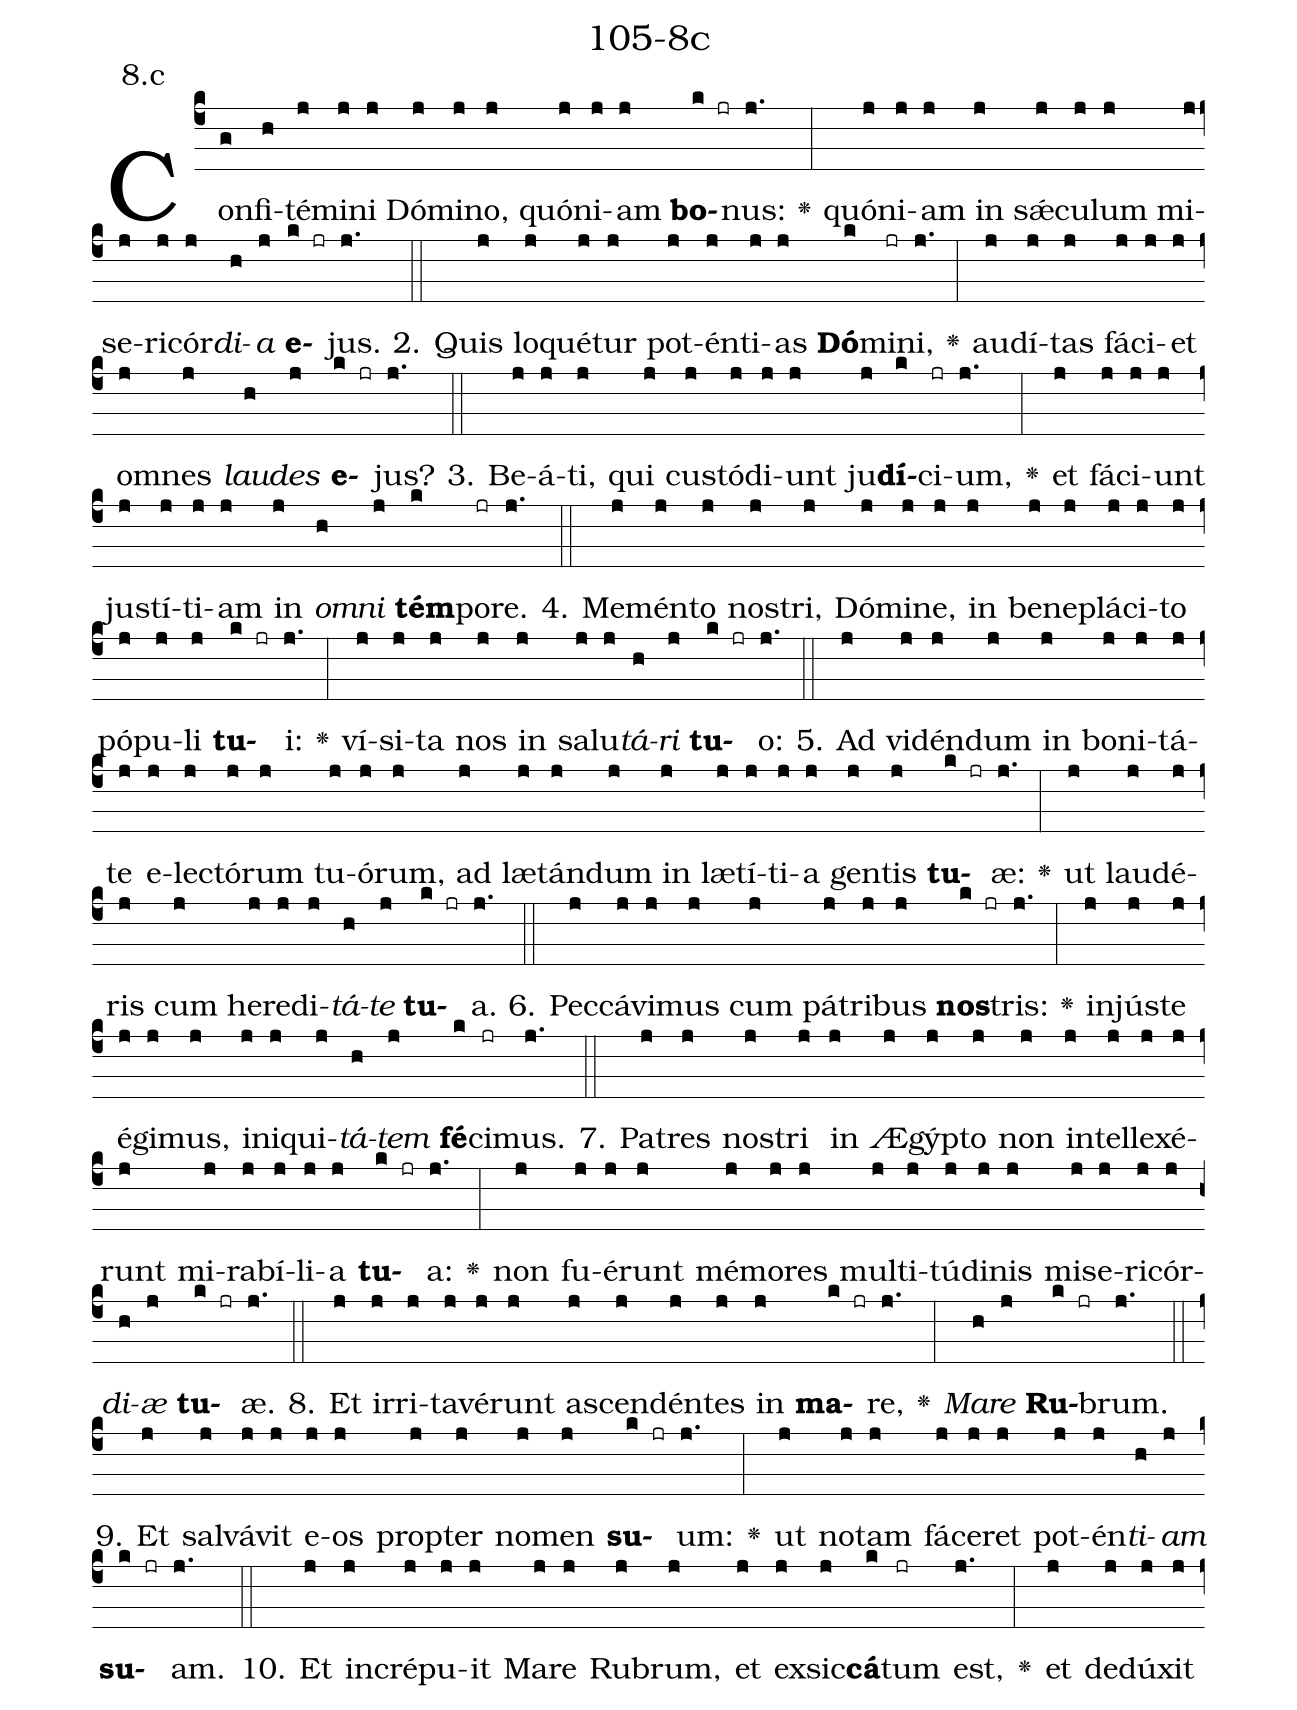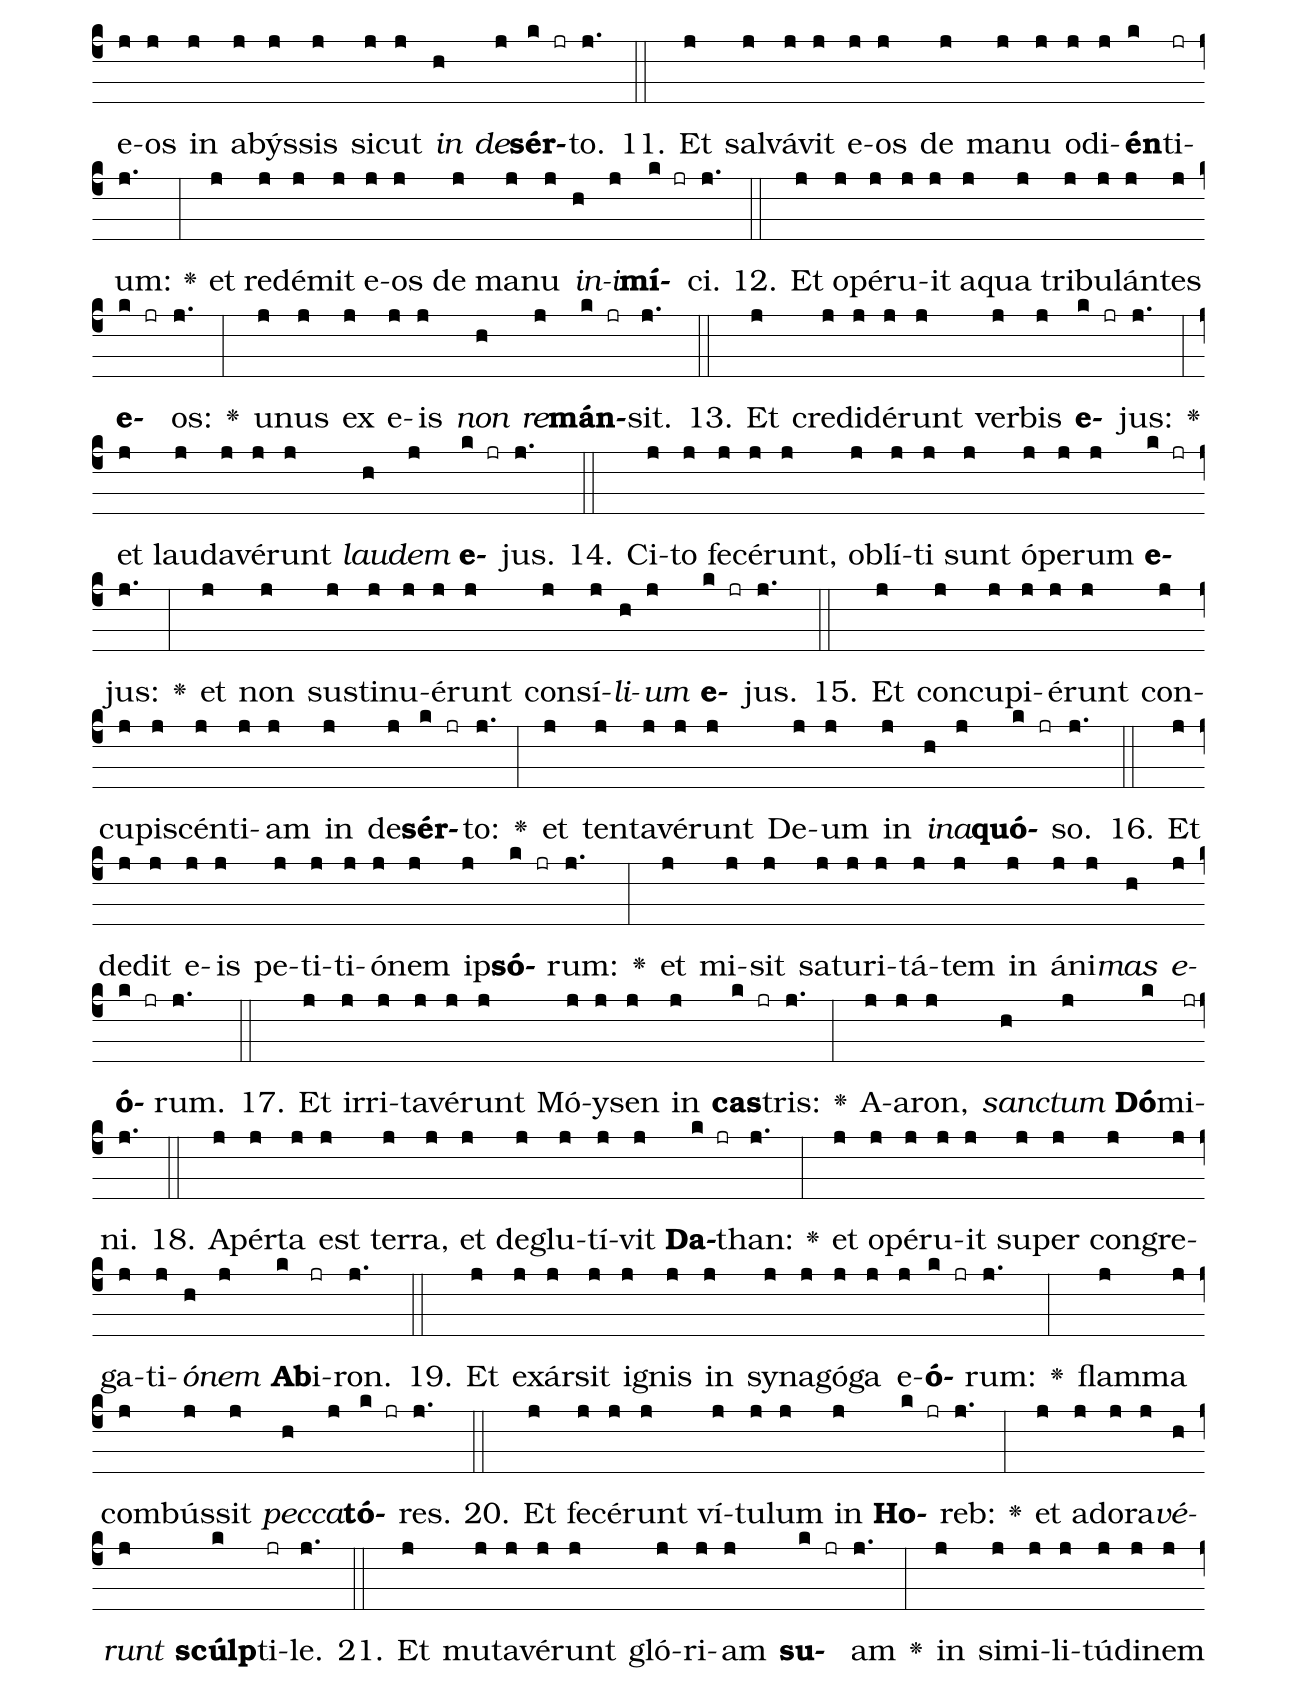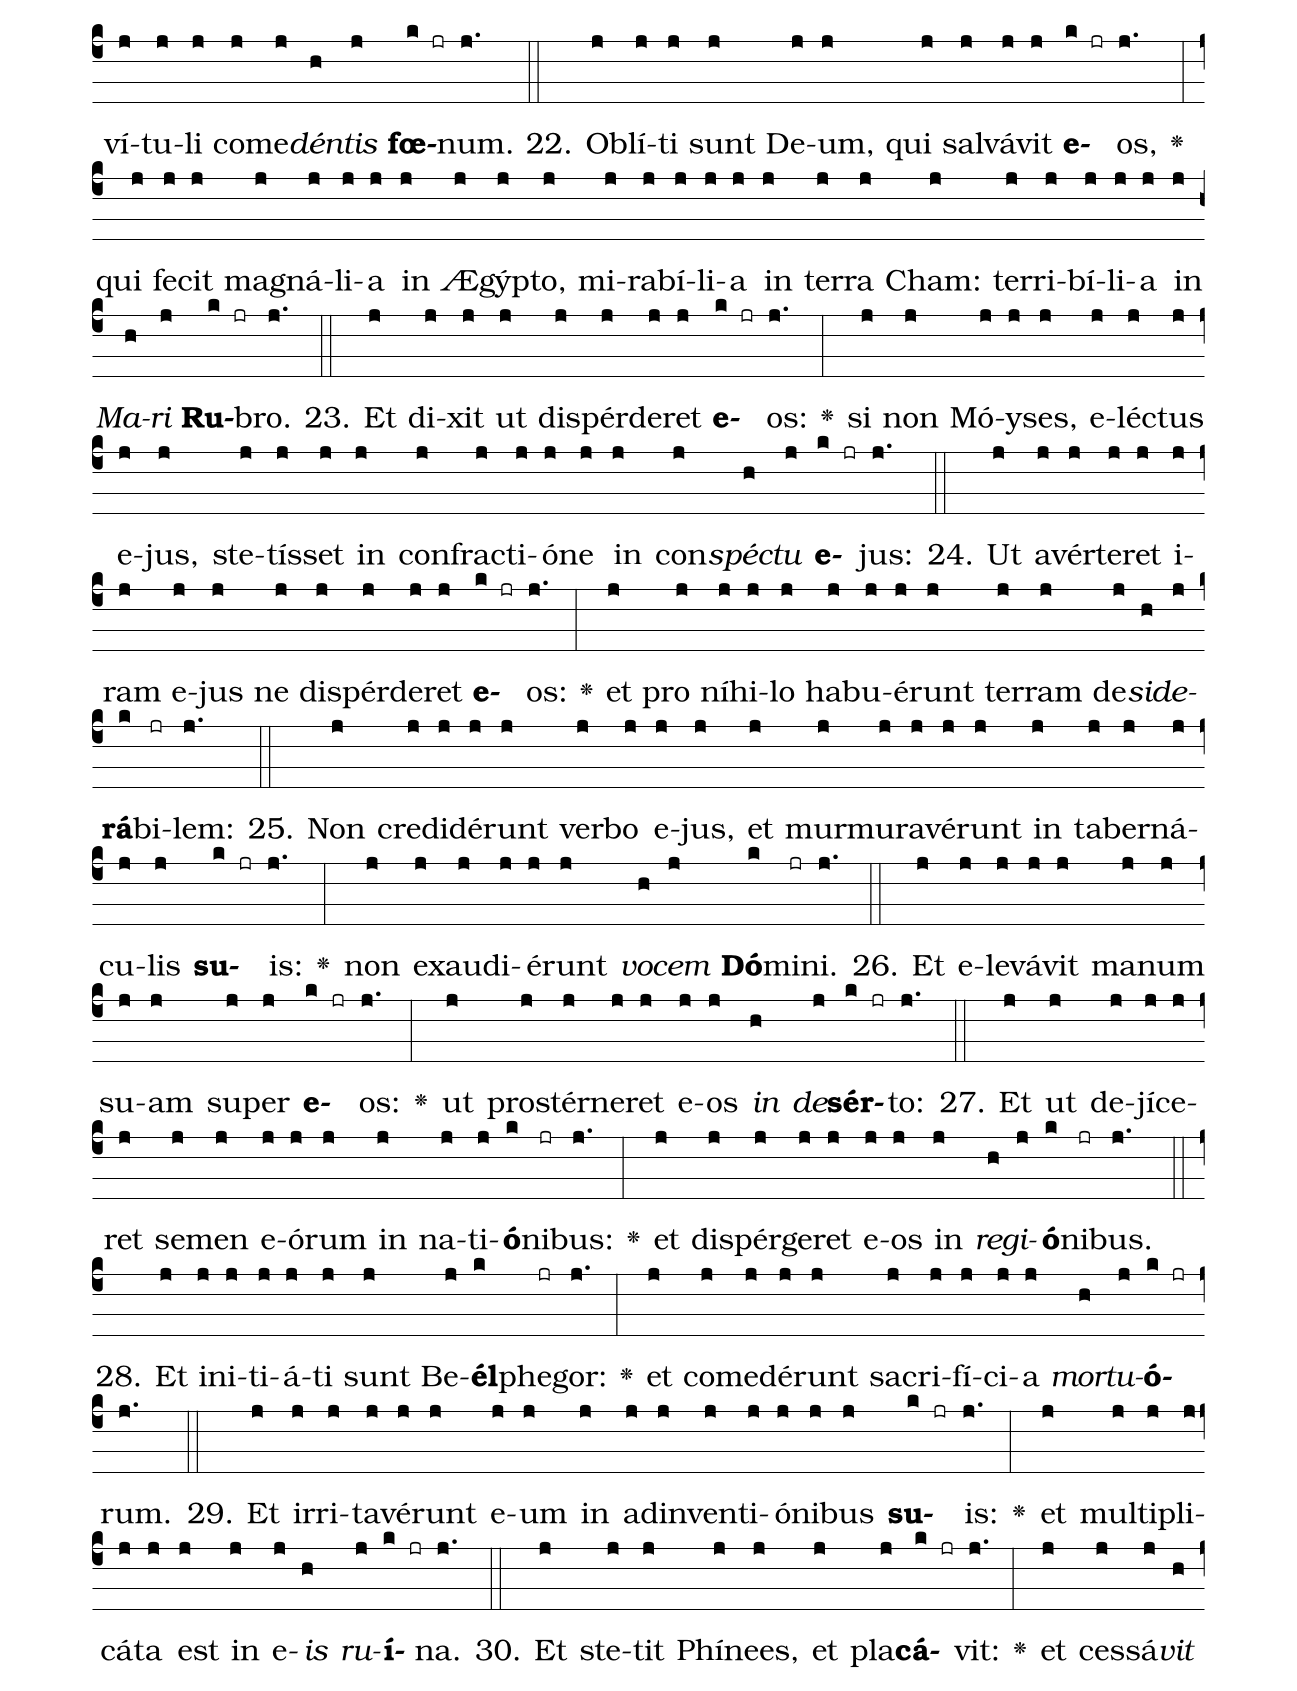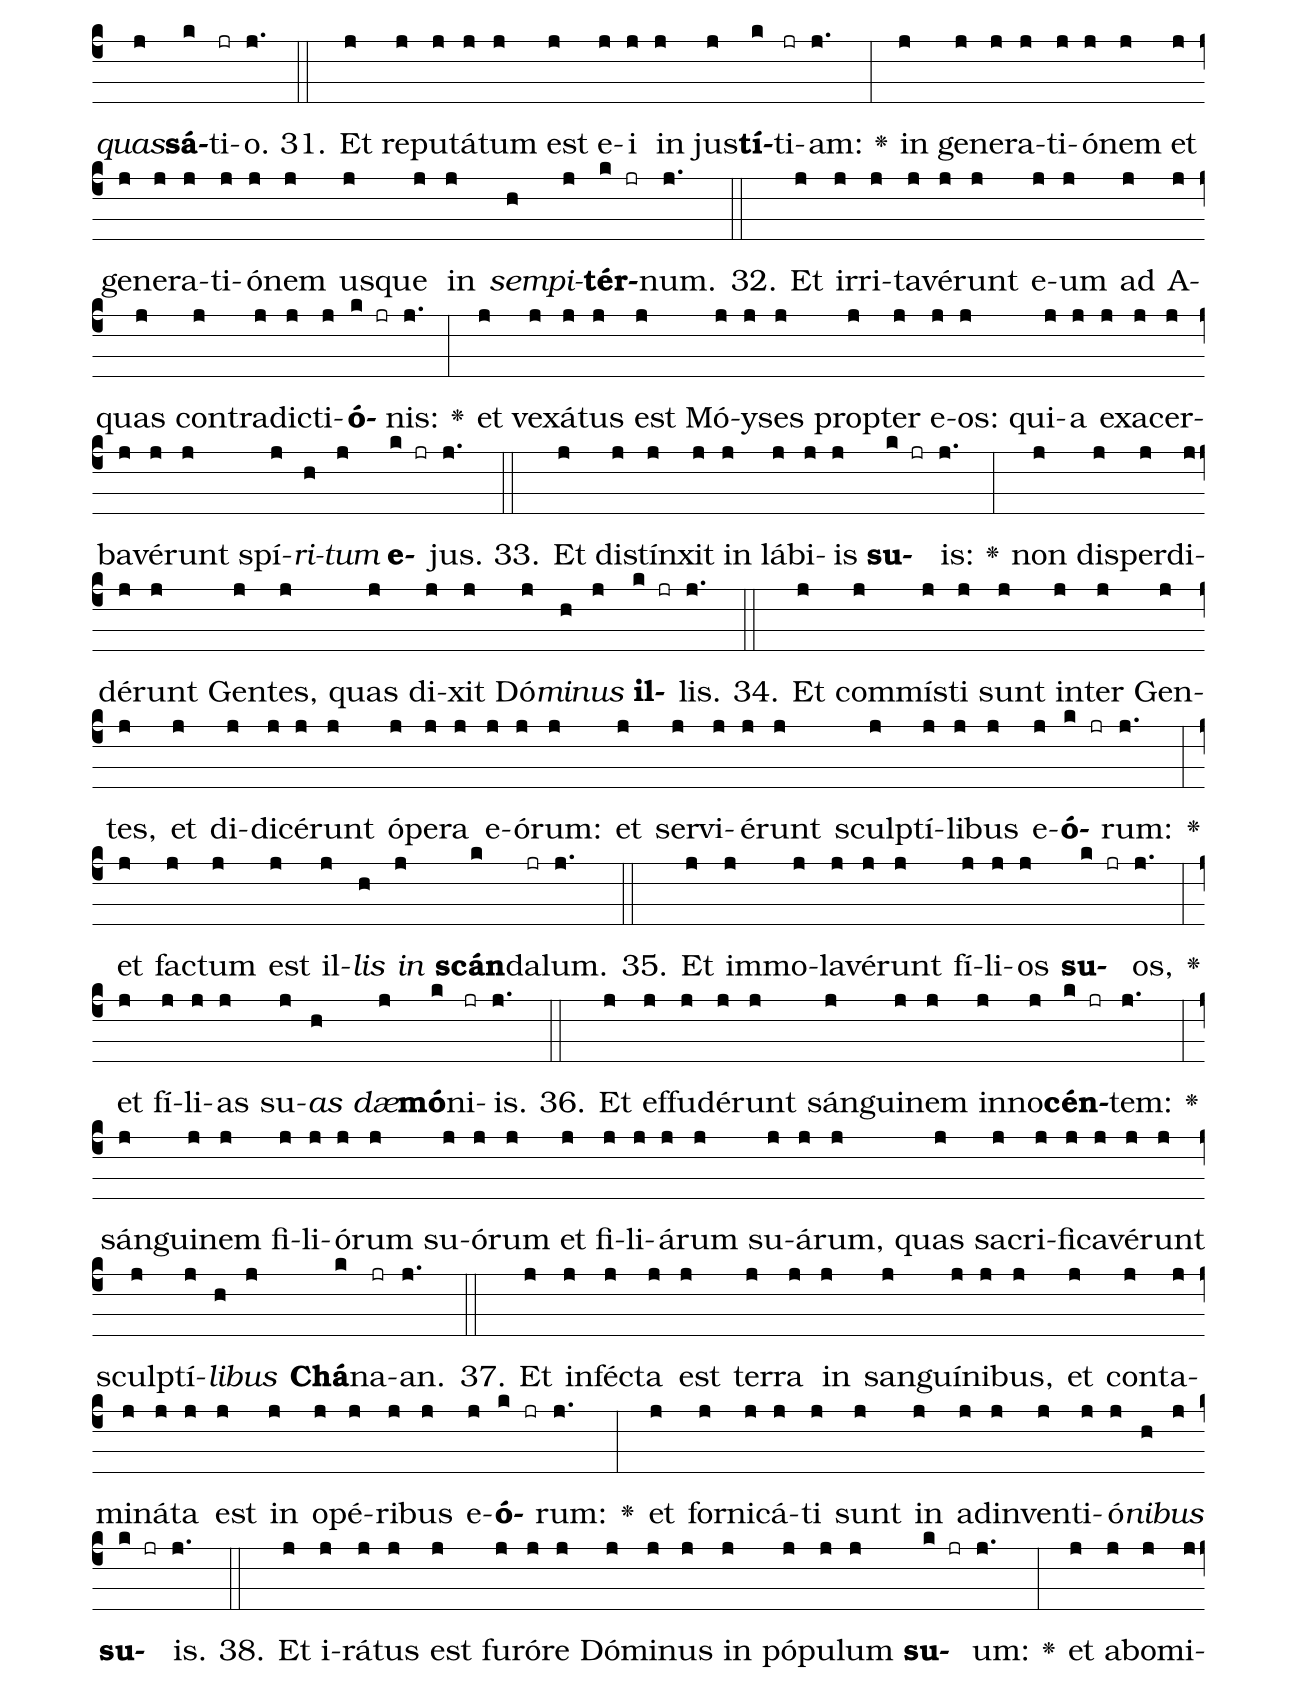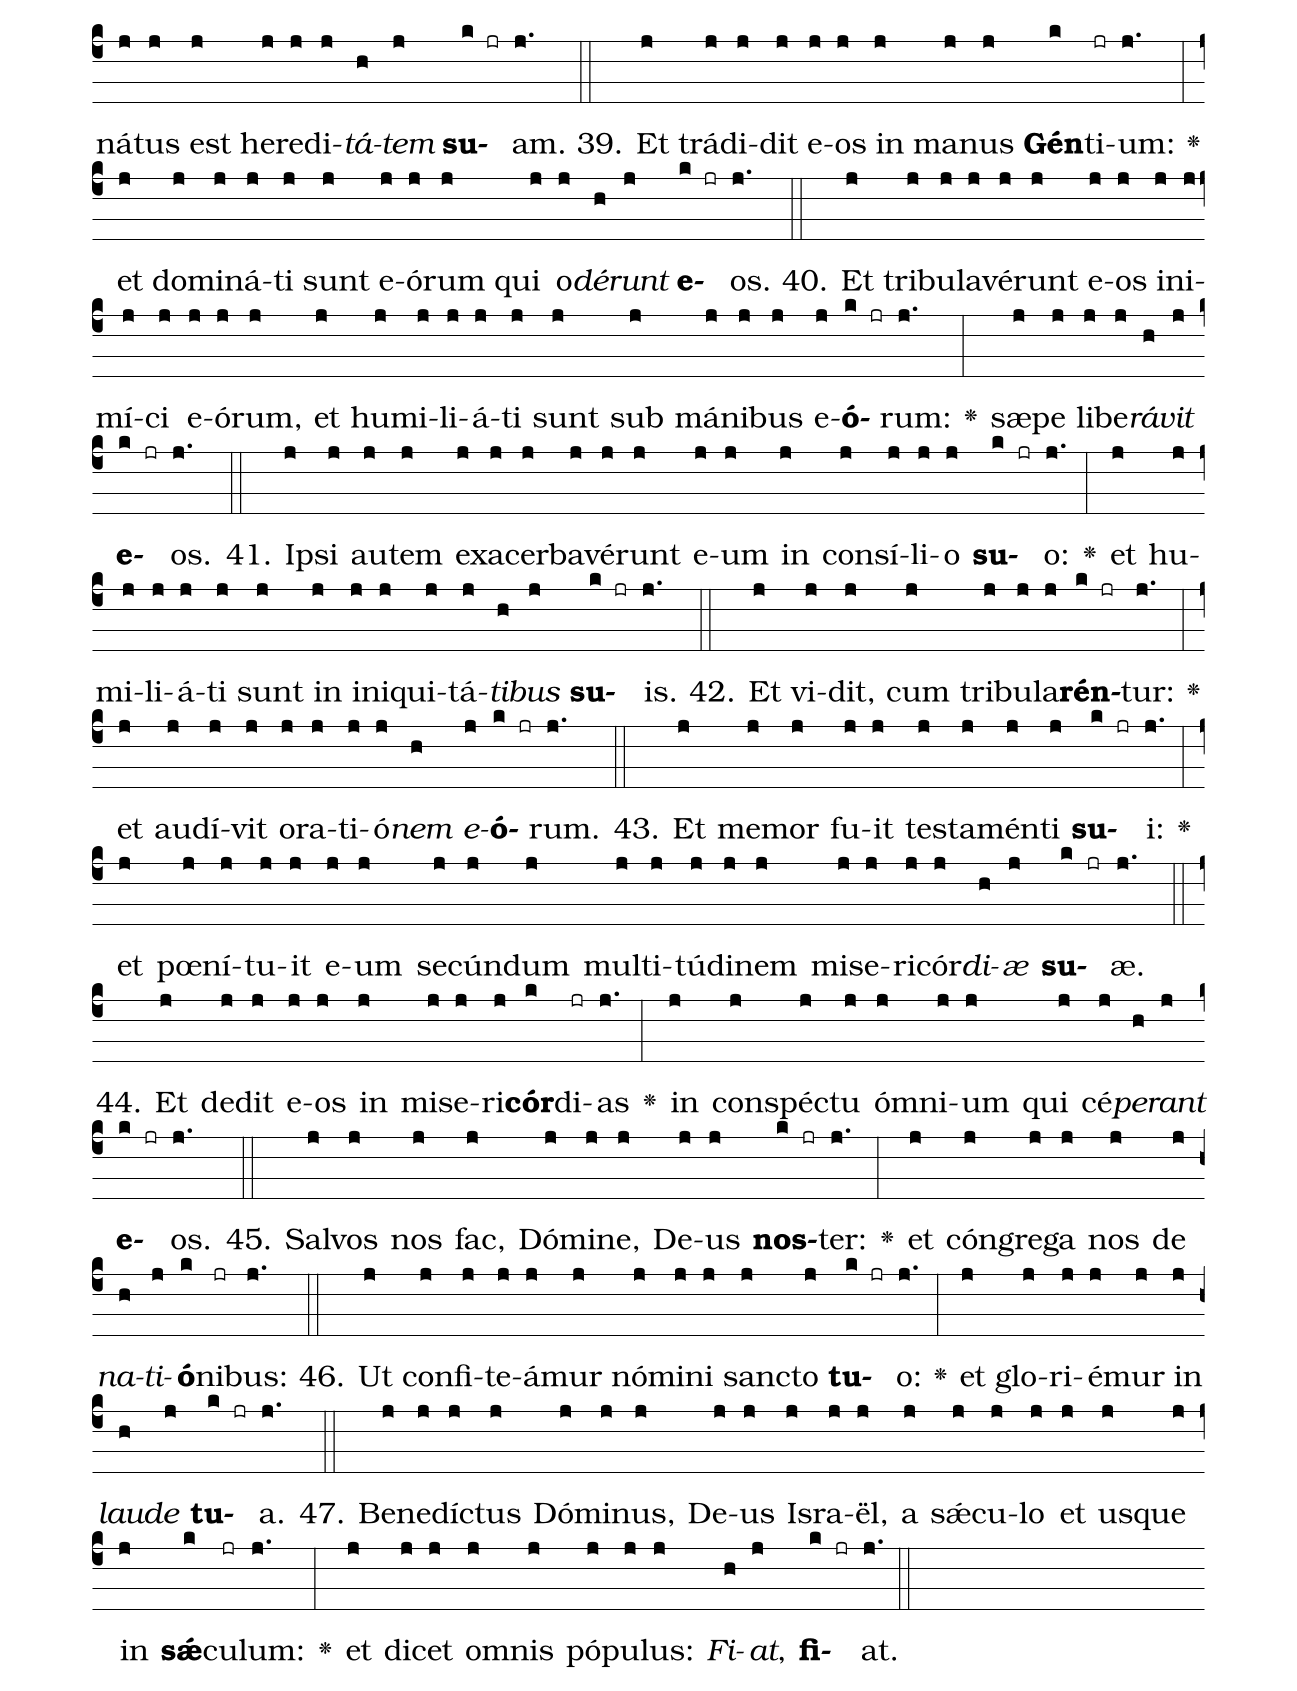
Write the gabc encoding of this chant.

name: 105-8c;
annotation: 8.c;
%%
(c4)Con(g)fi(h)té(j)mi(j)ni(j) Dó(j)mi(j)no,(j) quón(j)i(j)am(j) <b>bo</b>(k jr)nus:(j.) <v>\greheightstar</v>(:) quón(j)i(j)am(j) in(j) sǽ(j)cu(j)lum(j) mi(j)se(j)ri(j)cór(j)<i>di</i>(h)<i>a</i>(j) <b>e</b>(k jr)jus.(j.) (::)
2. Quis(j) lo(j)qué(j)tur(j) pot(j)én(j)ti(j)as(j) <b>Dó</b>(k)mi(jr)ni,(j.) <v>\greheightstar</v>(:) au(j)dí(j)tas(j) fá(j)ci(j)et(j) om(j)nes(j) <i>lau</i>(h)<i>des</i>(j) <b>e</b>(k jr)jus?(j.) (::)
3. Be(j)á(j)ti,(j) qui(j) cus(j)tó(j)di(j)unt(j) ju(j)<b>dí</b>(k)ci(jr)um,(j.) <v>\greheightstar</v>(:) et(j) fá(j)ci(j)unt(j) jus(j)tí(j)ti(j)am(j) in(j) <i>om</i>(h)<i>ni</i>(j) <b>tém</b>(k)po(jr)re.(j.) (::)
4. Me(j)mén(j)to(j) nos(j)tri,(j) Dó(j)mi(j)ne,(j) in(j) be(j)ne(j)plá(j)ci(j)to(j) pó(j)pu(j)li(j) <b>tu</b>(k jr)i:(j.) <v>\greheightstar</v>(:) ví(j)si(j)ta(j) nos(j) in(j) sa(j)lu(j)<i>tá</i>(h)<i>ri</i>(j) <b>tu</b>(k jr)o:(j.) (::)
5. Ad(j) vi(j)dén(j)dum(j) in(j) bo(j)ni(j)tá(j)te(j) e(j)lec(j)tó(j)rum(j) tu(j)ó(j)rum,(j) ad(j) læ(j)tán(j)dum(j) in(j) læ(j)tí(j)ti(j)a(j) gen(j)tis(j) <b>tu</b>(k jr)æ:(j.) <v>\greheightstar</v>(:) ut(j) lau(j)dé(j)ris(j) cum(j) he(j)re(j)di(j)<i>tá</i>(h)<i>te</i>(j) <b>tu</b>(k jr)a.(j.) (::)
6. Pec(j)cá(j)vi(j)mus(j) cum(j) pá(j)tri(j)bus(j) <b>nos</b>(k jr)tris:(j.) <v>\greheightstar</v>(:) in(j)jús(j)te(j) é(j)gi(j)mus,(j) in(j)i(j)qui(j)<i>tá</i>(h)<i>tem</i>(j) <b>fé</b>(k)ci(jr)mus.(j.) (::)
7. Pa(j)tres(j) nos(j)tri(j) in(j) Æ(j)gýp(j)to(j) non(j) in(j)tel(j)le(j)xé(j)runt(j) mi(j)ra(j)bí(j)li(j)a(j) <b>tu</b>(k jr)a:(j.) <v>\greheightstar</v>(:) non(j) fu(j)é(j)runt(j) mé(j)mo(j)res(j) mul(j)ti(j)tú(j)di(j)nis(j) mi(j)se(j)ri(j)cór(j)<i>di</i>(h)<i>æ</i>(j) <b>tu</b>(k jr)æ.(j.) (::)
8. Et(j) ir(j)ri(j)ta(j)vé(j)runt(j) a(j)scen(j)dén(j)tes(j) in(j) <b>ma</b>(k jr)re,(j.) <v>\greheightstar</v>(:) <i>Ma</i>(h)<i>re</i>(j) <b>Ru</b>(k jr)brum.(j.) (::)
9. Et(j) sal(j)vá(j)vit(j) e(j)os(j) prop(j)ter(j) no(j)men(j) <b>su</b>(k jr)um:(j.) <v>\greheightstar</v>(:) ut(j) no(j)tam(j) fá(j)ce(j)ret(j) pot(j)én(j)<i>ti</i>(h)<i>am</i>(j) <b>su</b>(k jr)am.(j.) (::)
10. Et(j) in(j)cré(j)pu(j)it(j) Ma(j)re(j) Ru(j)brum,(j) et(j) ex(j)sic(j)<b>cá</b>(k)tum(jr) est,(j.) <v>\greheightstar</v>(:) et(j) de(j)dú(j)xit(j) e(j)os(j) in(j) a(j)býs(j)sis(j) sic(j)ut(j) <i>in</i>(h) <i>de</i>(j)<b>sér</b>(k jr)to.(j.) (::)
11. Et(j) sal(j)vá(j)vit(j) e(j)os(j) de(j) ma(j)nu(j) o(j)di(j)<b>én</b>(k)ti(jr)um:(j.) <v>\greheightstar</v>(:) et(j) red(j)é(j)mit(j) e(j)os(j) de(j) ma(j)nu(j) <i>in</i>(h)<i>i</i>(j)<b>mí</b>(k jr)ci.(j.) (::)
12. Et(j) o(j)pé(j)ru(j)it(j) a(j)qua(j) tri(j)bu(j)lán(j)tes(j) <b>e</b>(k jr)os:(j.) <v>\greheightstar</v>(:) u(j)nus(j) ex(j) e(j)is(j) <i>non</i>(h) <i>re</i>(j)<b>mán</b>(k jr)sit.(j.) (::)
13. Et(j) cre(j)di(j)dé(j)runt(j) ver(j)bis(j) <b>e</b>(k jr)jus:(j.) <v>\greheightstar</v>(:) et(j) lau(j)da(j)vé(j)runt(j) <i>lau</i>(h)<i>dem</i>(j) <b>e</b>(k jr)jus.(j.) (::)
14. Ci(j)to(j) fe(j)cé(j)runt,(j) ob(j)lí(j)ti(j) sunt(j) ó(j)pe(j)rum(j) <b>e</b>(k jr)jus:(j.) <v>\greheightstar</v>(:) et(j) non(j) sus(j)ti(j)nu(j)é(j)runt(j) con(j)sí(j)<i>li</i>(h)<i>um</i>(j) <b>e</b>(k jr)jus.(j.) (::)
15. Et(j) con(j)cu(j)pi(j)é(j)runt(j) con(j)cu(j)pi(j)scén(j)ti(j)am(j) in(j) de(j)<b>sér</b>(k jr)to:(j.) <v>\greheightstar</v>(:) et(j) ten(j)ta(j)vé(j)runt(j) De(j)um(j) in(j) <i>in</i>(h)<i>a</i>(j)<b>quó</b>(k jr)so.(j.) (::)
16. Et(j) de(j)dit(j) e(j)is(j) pe(j)ti(j)ti(j)ó(j)nem(j) ip(j)<b>só</b>(k jr)rum:(j.) <v>\greheightstar</v>(:) et(j) mi(j)sit(j) sa(j)tu(j)ri(j)tá(j)tem(j) in(j) á(j)ni(j)<i>mas</i>(h) <i>e</i>(j)<b>ó</b>(k jr)rum.(j.) (::)
17. Et(j) ir(j)ri(j)ta(j)vé(j)runt(j) Mó(j)y(j)sen(j) in(j) <b>cas</b>(k jr)tris:(j.) <v>\greheightstar</v>(:) A(j)a(j)ron,(j) <i>sanc</i>(h)<i>tum</i>(j) <b>Dó</b>(k)mi(jr)ni.(j.) (::)
18. A(j)pér(j)ta(j) est(j) ter(j)ra,(j) et(j) de(j)glu(j)tí(j)vit(j) <b>Da</b>(k jr)than:(j.) <v>\greheightstar</v>(:) et(j) o(j)pé(j)ru(j)it(j) su(j)per(j) con(j)gre(j)ga(j)ti(j)<i>ó</i>(h)<i>nem</i>(j) <b>Ab</b>(k)i(jr)ron.(j.) (::)
19. Et(j) ex(j)ár(j)sit(j) i(j)gnis(j) in(j) sy(j)na(j)gó(j)ga(j) e(j)<b>ó</b>(k jr)rum:(j.) <v>\greheightstar</v>(:) flam(j)ma(j) com(j)bús(j)sit(j) <i>pec</i>(h)<i>ca</i>(j)<b>tó</b>(k jr)res.(j.) (::)
20. Et(j) fe(j)cé(j)runt(j) ví(j)tu(j)lum(j) in(j) <b>Ho</b>(k jr)reb:(j.) <v>\greheightstar</v>(:) et(j) ad(j)o(j)ra(j)<i>vé</i>(h)<i>runt</i>(j) <b>scúlp</b>(k)ti(jr)le.(j.) (::)
21. Et(j) mu(j)ta(j)vé(j)runt(j) gló(j)ri(j)am(j) <b>su</b>(k jr)am(j.) <v>\greheightstar</v>(:) in(j) si(j)mi(j)li(j)tú(j)di(j)nem(j) ví(j)tu(j)li(j) com(j)e(j)<i>dén</i>(h)<i>tis</i>(j) <b>fœ</b>(k jr)num.(j.) (::)
22. Ob(j)lí(j)ti(j) sunt(j) De(j)um,(j) qui(j) sal(j)vá(j)vit(j) <b>e</b>(k jr)os,(j.) <v>\greheightstar</v>(:) qui(j) fe(j)cit(j) ma(j)gná(j)li(j)a(j) in(j) Æ(j)gýp(j)to,(j) mi(j)ra(j)bí(j)li(j)a(j) in(j) ter(j)ra(j) Cham:(j) ter(j)ri(j)bí(j)li(j)a(j) in(j) <i>Ma</i>(h)<i>ri</i>(j) <b>Ru</b>(k jr)bro.(j.) (::)
23. Et(j) di(j)xit(j) ut(j) dis(j)pér(j)de(j)ret(j) <b>e</b>(k jr)os:(j.) <v>\greheightstar</v>(:) si(j) non(j) Mó(j)y(j)ses,(j) e(j)léc(j)tus(j) e(j)jus,(j) ste(j)tís(j)set(j) in(j) con(j)frac(j)ti(j)ó(j)ne(j) in(j) con(j)<i>spéc</i>(h)<i>tu</i>(j) <b>e</b>(k jr)jus:(j.) (::)
24. Ut(j) a(j)vér(j)te(j)ret(j) i(j)ram(j) e(j)jus(j) ne(j) dis(j)pér(j)de(j)ret(j) <b>e</b>(k jr)os:(j.) <v>\greheightstar</v>(:) et(j) pro(j) ní(j)hi(j)lo(j) ha(j)bu(j)é(j)runt(j) ter(j)ram(j) de(j)<i>si</i>(h)<i>de</i>(j)<b>rá</b>(k)bi(jr)lem:(j.) (::)
25. Non(j) cre(j)di(j)dé(j)runt(j) ver(j)bo(j) e(j)jus,(j) et(j) mur(j)mu(j)ra(j)vé(j)runt(j) in(j) ta(j)ber(j)ná(j)cu(j)lis(j) <b>su</b>(k jr)is:(j.) <v>\greheightstar</v>(:) non(j) ex(j)au(j)di(j)é(j)runt(j) <i>vo</i>(h)<i>cem</i>(j) <b>Dó</b>(k)mi(jr)ni.(j.) (::)
26. Et(j) e(j)le(j)vá(j)vit(j) ma(j)num(j) su(j)am(j) su(j)per(j) <b>e</b>(k jr)os:(j.) <v>\greheightstar</v>(:) ut(j) pro(j)stér(j)ne(j)ret(j) e(j)os(j) <i>in</i>(h) <i>de</i>(j)<b>sér</b>(k jr)to:(j.) (::)
27. Et(j) ut(j) de(j)jí(j)ce(j)ret(j) se(j)men(j) e(j)ó(j)rum(j) in(j) na(j)ti(j)<b>ó</b>(k)ni(jr)bus:(j.) <v>\greheightstar</v>(:) et(j) di(j)spér(j)ge(j)ret(j) e(j)os(j) in(j) <i>re</i>(h)<i>gi</i>(j)<b>ó</b>(k)ni(jr)bus.(j.) (::)
28. Et(j) in(j)i(j)ti(j)á(j)ti(j) sunt(j) Be(j)<b>él</b>(k)phe(jr)gor:(j.) <v>\greheightstar</v>(:) et(j) com(j)e(j)dé(j)runt(j) sa(j)cri(j)fí(j)ci(j)a(j) <i>mor</i>(h)<i>tu</i>(j)<b>ó</b>(k jr)rum.(j.) (::)
29. Et(j) ir(j)ri(j)ta(j)vé(j)runt(j) e(j)um(j) in(j) ad(j)in(j)ven(j)ti(j)ó(j)ni(j)bus(j) <b>su</b>(k jr)is:(j.) <v>\greheightstar</v>(:) et(j) mul(j)ti(j)pli(j)cá(j)ta(j) est(j) in(j) e(j)<i>is</i>(h) <i>ru</i>(j)<b>í</b>(k jr)na.(j.) (::)
30. Et(j) ste(j)tit(j) Phí(j)nees,(j) et(j) pla(j)<b>cá</b>(k jr)vit:(j.) <v>\greheightstar</v>(:) et(j) ces(j)sá(j)<i>vit</i>(h) <i>quas</i>(j)<b>sá</b>(k)ti(jr)o.(j.) (::)
31. Et(j) re(j)pu(j)tá(j)tum(j) est(j) e(j)i(j) in(j) jus(j)<b>tí</b>(k)ti(jr)am:(j.) <v>\greheightstar</v>(:) in(j) ge(j)ne(j)ra(j)ti(j)ó(j)nem(j) et(j) ge(j)ne(j)ra(j)ti(j)ó(j)nem(j) us(j)que(j) in(j) <i>sem</i>(h)<i>pi</i>(j)<b>tér</b>(k jr)num.(j.) (::)
32. Et(j) ir(j)ri(j)ta(j)vé(j)runt(j) e(j)um(j) ad(j) A(j)quas(j) con(j)tra(j)dic(j)ti(j)<b>ó</b>(k jr)nis:(j.) <v>\greheightstar</v>(:) et(j) ve(j)xá(j)tus(j) est(j) Mó(j)y(j)ses(j) prop(j)ter(j) e(j)os:(j) qui(j)a(j) ex(j)a(j)cer(j)ba(j)vé(j)runt(j) spí(j)<i>ri</i>(h)<i>tum</i>(j) <b>e</b>(k jr)jus.(j.) (::)
33. Et(j) di(j)stín(j)xit(j) in(j) lá(j)bi(j)is(j) <b>su</b>(k jr)is:(j.) <v>\greheightstar</v>(:) non(j) dis(j)per(j)di(j)dé(j)runt(j) Gen(j)tes,(j) quas(j) di(j)xit(j) Dó(j)<i>mi</i>(h)<i>nus</i>(j) <b>il</b>(k jr)lis.(j.) (::)
34. Et(j) com(j)mís(j)ti(j) sunt(j) in(j)ter(j) Gen(j)tes,(j) et(j) di(j)di(j)cé(j)runt(j) ó(j)pe(j)ra(j) e(j)ó(j)rum:(j) et(j) ser(j)vi(j)é(j)runt(j) sculp(j)tí(j)li(j)bus(j) e(j)<b>ó</b>(k jr)rum:(j.) <v>\greheightstar</v>(:) et(j) fac(j)tum(j) est(j) il(j)<i>lis</i>(h) <i>in</i>(j) <b>scán</b>(k)da(jr)lum.(j.) (::)
35. Et(j) im(j)mo(j)la(j)vé(j)runt(j) fí(j)li(j)os(j) <b>su</b>(k jr)os,(j.) <v>\greheightstar</v>(:) et(j) fí(j)li(j)as(j) su(j)<i>as</i>(h) <i>dæ</i>(j)<b>mó</b>(k)ni(jr)is.(j.) (::)
36. Et(j) ef(j)fu(j)dé(j)runt(j) sán(j)gui(j)nem(j) in(j)no(j)<b>cén</b>(k jr)tem:(j.) <v>\greheightstar</v>(:) sán(j)gui(j)nem(j) fi(j)li(j)ó(j)rum(j) su(j)ó(j)rum(j) et(j) fi(j)li(j)á(j)rum(j) su(j)á(j)rum,(j) quas(j) sa(j)cri(j)fi(j)ca(j)vé(j)runt(j) sculp(j)tí(j)<i>li</i>(h)<i>bus</i>(j) <b>Chá</b>(k)na(jr)an.(j.) (::)
37. Et(j) in(j)féc(j)ta(j) est(j) ter(j)ra(j) in(j) san(j)guí(j)ni(j)bus,(j) et(j) con(j)ta(j)mi(j)ná(j)ta(j) est(j) in(j) o(j)pé(j)ri(j)bus(j) e(j)<b>ó</b>(k jr)rum:(j.) <v>\greheightstar</v>(:) et(j) for(j)ni(j)cá(j)ti(j) sunt(j) in(j) ad(j)in(j)ven(j)ti(j)ó(j)<i>ni</i>(h)<i>bus</i>(j) <b>su</b>(k jr)is.(j.) (::)
38. Et(j) i(j)rá(j)tus(j) est(j) fu(j)ró(j)re(j) Dó(j)mi(j)nus(j) in(j) pó(j)pu(j)lum(j) <b>su</b>(k jr)um:(j.) <v>\greheightstar</v>(:) et(j) ab(j)o(j)mi(j)ná(j)tus(j) est(j) he(j)re(j)di(j)<i>tá</i>(h)<i>tem</i>(j) <b>su</b>(k jr)am.(j.) (::)
39. Et(j) trá(j)di(j)dit(j) e(j)os(j) in(j) ma(j)nus(j) <b>Gén</b>(k)ti(jr)um:(j.) <v>\greheightstar</v>(:) et(j) do(j)mi(j)ná(j)ti(j) sunt(j) e(j)ó(j)rum(j) qui(j) o(j)<i>dé</i>(h)<i>runt</i>(j) <b>e</b>(k jr)os.(j.) (::)
40. Et(j) tri(j)bu(j)la(j)vé(j)runt(j) e(j)os(j) in(j)i(j)mí(j)ci(j) e(j)ó(j)rum,(j) et(j) hu(j)mi(j)li(j)á(j)ti(j) sunt(j) sub(j) má(j)ni(j)bus(j) e(j)<b>ó</b>(k jr)rum:(j.) <v>\greheightstar</v>(:) sæ(j)pe(j) li(j)be(j)<i>rá</i>(h)<i>vit</i>(j) <b>e</b>(k jr)os.(j.) (::)
41. Ip(j)si(j) au(j)tem(j) ex(j)a(j)cer(j)ba(j)vé(j)runt(j) e(j)um(j) in(j) con(j)sí(j)li(j)o(j) <b>su</b>(k jr)o:(j.) <v>\greheightstar</v>(:) et(j) hu(j)mi(j)li(j)á(j)ti(j) sunt(j) in(j) in(j)i(j)qui(j)tá(j)<i>ti</i>(h)<i>bus</i>(j) <b>su</b>(k jr)is.(j.) (::)
42. Et(j) vi(j)dit,(j) cum(j) tri(j)bu(j)la(j)<b>rén</b>(k jr)tur:(j.) <v>\greheightstar</v>(:) et(j) au(j)dí(j)vit(j) o(j)ra(j)ti(j)ó(j)<i>nem</i>(h) <i>e</i>(j)<b>ó</b>(k jr)rum.(j.) (::)
43. Et(j) me(j)mor(j) fu(j)it(j) tes(j)ta(j)mén(j)ti(j) <b>su</b>(k jr)i:(j.) <v>\greheightstar</v>(:) et(j) pœ(j)ní(j)tu(j)it(j) e(j)um(j) se(j)cún(j)dum(j) mul(j)ti(j)tú(j)di(j)nem(j) mi(j)se(j)ri(j)cór(j)<i>di</i>(h)<i>æ</i>(j) <b>su</b>(k jr)æ.(j.) (::)
44. Et(j) de(j)dit(j) e(j)os(j) in(j) mi(j)se(j)ri(j)<b>cór</b>(k)di(jr)as(j.) <v>\greheightstar</v>(:) in(j) con(j)spéc(j)tu(j) óm(j)ni(j)um(j) qui(j) cé(j)<i>pe</i>(h)<i>rant</i>(j) <b>e</b>(k jr)os.(j.) (::)
45. Sal(j)vos(j) nos(j) fac,(j) Dó(j)mi(j)ne,(j) De(j)us(j) <b>nos</b>(k jr)ter:(j.) <v>\greheightstar</v>(:) et(j) cón(j)gre(j)ga(j) nos(j) de(j) <i>na</i>(h)<i>ti</i>(j)<b>ó</b>(k)ni(jr)bus:(j.) (::)
46. Ut(j) con(j)fi(j)te(j)á(j)mur(j) nó(j)mi(j)ni(j) sanc(j)to(j) <b>tu</b>(k jr)o:(j.) <v>\greheightstar</v>(:) et(j) glo(j)ri(j)é(j)mur(j) in(j) <i>lau</i>(h)<i>de</i>(j) <b>tu</b>(k jr)a.(j.) (::)
47. Be(j)ne(j)díc(j)tus(j) Dó(j)mi(j)nus,(j) De(j)us(j) Is(j)ra(j)ël,(j) a(j) sǽ(j)cu(j)lo(j) et(j) us(j)que(j) in(j) <b>sǽ</b>(k)cu(jr)lum:(j.) <v>\greheightstar</v>(:) et(j) di(j)cet(j) om(j)nis(j) pó(j)pu(j)lus:(j) <i>Fi</i>(h)<i>at</i>,(j) <b>fi</b>(k jr)at.(j.) (::)
